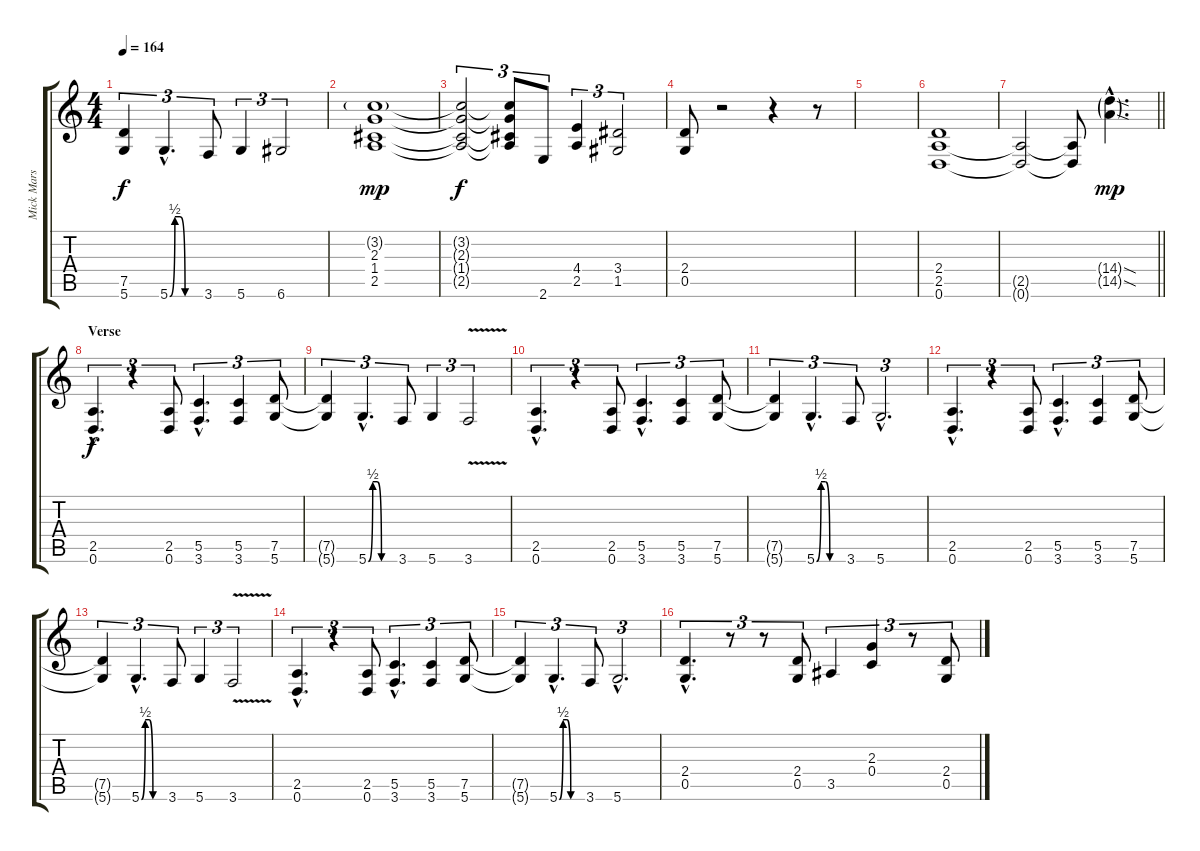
\track ("Mick Mars" "Mick Mars") {instrument distortionguitar}
\staff {score tabs}
\tuning (D4 A3 F3 C3 G2 D2) {hide}
\ts (4 4)
\tempo 164
\clef g2
\ks c
(7.5{t} 5.6{t}).4{tu (3 2) dy f} 5.6{be (custom 0 0 10 2 20 2 30 0 60 0) hac}.4{d tu (3 2)} 3.6.8{tu (3 2)} 5.6.4{tu (3 2)} 6.6.2{tu (3 2)} |
(3.2{g} 2.3 1.4 2.5).1{dy mp} |
(3.2{t} 2.3{t} 1.4{t} 2.5{t}).2{tu (3 2) dy f} (3.2{t} 2.3{t} 1.4{t} 2.5{t}).8{tu (3 2)} 2.6.8{tu (3 2)} (4.4 2.5).4{tu (3 2)} (3.4 1.5).2{tu (3 2)} |
(2.4 0.5).8 r.2 r.4 r.8 |
|
(2.4 2.5 0.6).1 |
\barLineRight lightlight
(2.5{t} 0.6{t}).2 (2.5{t} 0.6{t}).8 (14.4{sod g hac} 14.5{sod g hac}).4{d dy mp} |
\section ("" "Verse")
(2.5{hac} 0.6{hac}).4{d tu (3 2) dy f} r.4{tu (3 2)} (2.5 0.6).8{tu (3 2)} (5.5{hac} 3.6{hac}).4{d tu (3 2)} (5.5 3.6).4{tu (3 2)} (7.5 5.6).8{tu (3 2)} |
(7.5{t} 5.6{t}).4{tu (3 2)} 5.6{be (custom 0 0 10 2 20 2 30 0 60 0) hac}.4{d tu (3 2)} 3.6.8{tu (3 2)} 5.6.4{tu (3 2)} 3.6{v}.2{tu (3 2)} |
(2.5{hac} 0.6{hac}).4{d tu (3 2)} r.4{tu (3 2)} (2.5 0.6).8{tu (3 2)} (5.5{hac} 3.6{hac}).4{d tu (3 2)} (5.5 3.6).4{tu (3 2)} (7.5 5.6).8{tu (3 2)} |
(7.5{t} 5.6{t}).4{tu (3 2)} 5.6{be (custom 0 0 10 2 20 2 30 0 60 0) hac}.4{d tu (3 2)} 3.6.8{tu (3 2)} 5.6{hac}.2{d tu (3 2)} |
(2.5{hac} 0.6{hac}).4{d tu (3 2)} r.4{tu (3 2)} (2.5 0.6).8{tu (3 2)} (5.5{hac} 3.6{hac}).4{d tu (3 2)} (5.5 3.6).4{tu (3 2)} (7.5 5.6).8{tu (3 2)} |
(7.5{t} 5.6{t}).4{tu (3 2)} 5.6{be (custom 0 0 10 2 20 2 30 0 60 0) hac}.4{d tu (3 2)} 3.6.8{tu (3 2)} 5.6.4{tu (3 2)} 3.6{v}.2{tu (3 2)} |
(2.5{hac} 0.6{hac}).4{d tu (3 2)} r.4{tu (3 2)} (2.5 0.6).8{tu (3 2)} (5.5{hac} 3.6{hac}).4{d tu (3 2)} (5.5 3.6).4{tu (3 2)} (7.5 5.6).8{tu (3 2)} |
(7.5{t} 5.6{t}).4{tu (3 2)} 5.6{be (custom 0 0 10 2 20 2 30 0 60 0) hac}.4{d tu (3 2)} 3.6.8{tu (3 2)} 5.6{hac}.2{d tu (3 2)} |
(2.4{hac} 0.5{hac}).4{d tu (3 2)} r.8{tu (3 2)} r.8{tu (3 2)} (2.4 0.5).8{tu (3 2)} 3.5.4{tu (3 2)} (2.3 0.4).4{tu (3 2)} r.8{tu (3 2)} (2.4 0.5).8{tu (3 2)}
